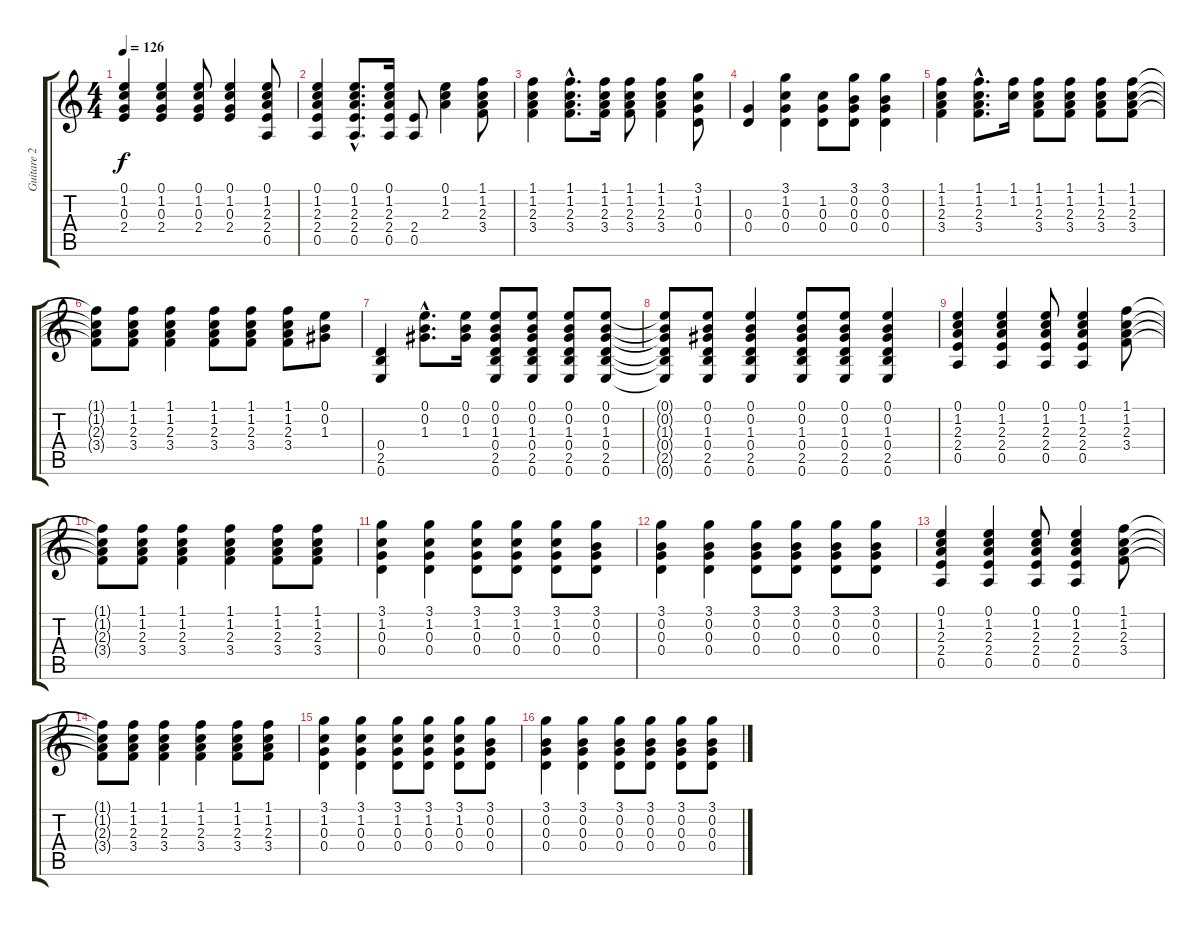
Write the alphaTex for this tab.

\track ("Guitare 2" "Guitare 2") {instrument electricguitarjazz}
\staff {score tabs}
\tuning (E4 B3 G3 D3 A2 E2) {hide}
\ts (4 4)
\tempo 126
\clef g2
\ks c
(0.1 1.2 0.3 2.4).4{dy f} (0.1 1.2 0.3 2.4).4 (0.1 1.2 0.3 2.4).8 (0.1 1.2 0.3 2.4).4 (0.1 1.2 2.3 2.4 0.5).8 |
(0.1 1.2 2.3 2.4 0.5).4 (0.1{hac} 1.2{hac} 2.3{hac} 2.4{hac} 0.5{hac}).8{d} (0.1 1.2 2.3 2.4 0.5).16 (2.4 0.5).8 (0.1 1.2 2.3).4 (1.1 1.2 2.3 3.4).8 |
(1.1 1.2 2.3 3.4).4 (1.1{hac} 1.2{hac} 2.3{hac} 3.4{hac}).8{d} (1.1 1.2 2.3 3.4).16 (1.1 1.2 2.3 3.4).8 (1.1 1.2 2.3 3.4).4 (3.1 1.2 0.3 0.4).8 |
(0.3 0.4).4 (3.1 1.2 0.3 0.4).4 (1.2 0.3 0.4).8 (3.1 0.2 0.3 0.4).8 (3.1 0.2 0.3 0.4).4 |
(1.1 1.2 2.3 3.4).4 (1.1{hac} 1.2{hac} 2.3{hac} 3.4{hac}).8{d} (1.1 1.2).16 (1.1 1.2 2.3 3.4).8 (1.1 1.2 2.3 3.4).8 (1.1 1.2 2.3 3.4).8 (1.1 1.2 2.3 3.4).8 |
(1.1{t} 1.2{t} 2.3{t} 3.4{t}).8 (1.1 1.2 2.3 3.4).8 (1.1 1.2 2.3 3.4).4 (1.1 1.2 2.3 3.4).8 (1.1 1.2 2.3 3.4).8 (1.1 1.2 2.3 3.4).8 (0.1 0.2 1.3).8 |
(0.4 2.5 0.6).4 (0.1{hac} 0.2{hac} 1.3{hac}).8{d} (0.1 0.2 1.3).16 (0.1 0.2 1.3 0.4 2.5 0.6).8 (0.1 0.2 1.3 0.4 2.5 0.6).8 (0.1 0.2 1.3 0.4 2.5 0.6).8 (0.1 0.2 1.3 0.4 2.5 0.6).8 |
(0.1{t} 0.2{t} 1.3{t} 0.4{t} 2.5{t} 0.6{t}).8 (0.1 0.2 1.3 0.4 2.5 0.6).8 (0.1 0.2 1.3 0.4 2.5 0.6).4 (0.1 0.2 1.3 0.4 2.5 0.6).8 (0.1 0.2 1.3 0.4 2.5 0.6).8 (0.1 0.2 1.3 0.4 2.5 0.6).4 |
(0.1 1.2 2.3 2.4 0.5).4 (0.1 1.2 2.3 2.4 0.5).4 (0.1 1.2 2.3 2.4 0.5).8 (0.1 1.2 2.3 2.4 0.5).4 (1.1 1.2 2.3 3.4).8 |
(1.1{t} 1.2{t} 2.3{t} 3.4{t}).8 (1.1 1.2 2.3 3.4).8 (1.1 1.2 2.3 3.4).4 (1.1 1.2 2.3 3.4).4 (1.1 1.2 2.3 3.4).8 (1.1 1.2 2.3 3.4).8 |
(3.1 1.2 0.3 0.4).4 (3.1 1.2 0.3 0.4).4 (3.1 1.2 0.3 0.4).8 (3.1 1.2 0.3 0.4).8 (3.1 1.2 0.3 0.4).8 (3.1 0.2 0.3 0.4).8 |
(3.1 0.2 0.3 0.4).4 (3.1 0.2 0.3 0.4).4 (3.1 0.2 0.3 0.4).8 (3.1 0.2 0.3 0.4).8 (3.1 0.2 0.3 0.4).8 (3.1 0.2 0.3 0.4).8 |
(0.1 1.2 2.3 2.4 0.5).4 (0.1 1.2 2.3 2.4 0.5).4 (0.1 1.2 2.3 2.4 0.5).8 (0.1 1.2 2.3 2.4 0.5).4 (1.1 1.2 2.3 3.4).8 |
(1.1{t} 1.2{t} 2.3{t} 3.4{t}).8 (1.1 1.2 2.3 3.4).8 (1.1 1.2 2.3 3.4).4 (1.1 1.2 2.3 3.4).4 (1.1 1.2 2.3 3.4).8 (1.1 1.2 2.3 3.4).8 |
(3.1 1.2 0.3 0.4).4 (3.1 1.2 0.3 0.4).4 (3.1 1.2 0.3 0.4).8 (3.1 1.2 0.3 0.4).8 (3.1 1.2 0.3 0.4).8 (3.1 0.2 0.3 0.4).8 |
(3.1 0.2 0.3 0.4).4 (3.1 0.2 0.3 0.4).4 (3.1 0.2 0.3 0.4).8 (3.1 0.2 0.3 0.4).8 (3.1 0.2 0.3 0.4).8 (3.1 0.2 0.3 0.4).8
